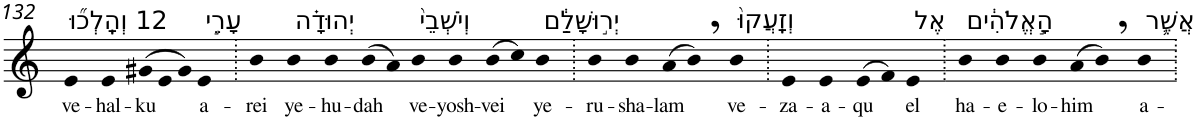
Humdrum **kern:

**kern	**text
*part1	*part1
*staff1	*staff1
*I"Piano	*
*I'Pno	*
!!LO:PB:g=z
*clefG2	*
*k[]	*
=132	=132
!LO:TX:a:t=12 וְהָֽלְכ֞וּ	!
!	!LO:LY:b
4e	ve-
!	!LO:LY:b
4e	-hal-
*Xtuplet	*
!	!LO:LY:b
(>12g#X	-ku
12e	.
12g#)	.
!LO:TX:a:t=עָרֵ֣י	!
!	!LO:LY:b
4e	a-
=133.	=133.
!	!LO:LY:b
4b	-rei
!LO:TX:a:t=יְהוּדָ֗ה	!
!	!LO:LY:b
4b	ye-
!	!LO:LY:b
4b	-hu-
!	!LO:LY:b
(>8b	-dah
8a)	.
!LO:TX:a:t=וְיֹשְׁבֵי֙	!
!	!LO:LY:b
4b	ve-
!	!LO:LY:b
4b	-yosh-
!	!LO:LY:b
(>8b	-vei
8cc)	.
!LO:TX:a:t=יְר֣וּשָׁלִַ֔ם	!
!	!LO:LY:b
4b	ye-
=134.	=134.
!	!LO:LY:b
4b	-ru-
!	!LO:LY:b
4b	-sha-
!	!LO:LY:b
(>8a	-lam
8b,)	.
!LO:TX:a:t=וְזָֽעֲקוּ֙	!
!	!LO:LY:b
4b	ve-
=135.	=135.
!	!LO:LY:b
4e	-za-
!	!LO:LY:b
4e	-a-
!	!LO:LY:b
(>8e	-qu
8f)	.
!LO:TX:a:t=אֶל	!
!	!LO:LY:b
4e	el
=136.	=136.
!LO:TX:a:t=הָ֣אֱלֹהִ֔ים	!
!	!LO:LY:b
4b	ha-
!	!LO:LY:b
4b	-e-
!	!LO:LY:b
4b	-lo-
!	!LO:LY:b
(>8a	-him
8b,)	.
!LO:TX:a:t=אֲשֶׁ֛ר	!
!	!LO:LY:b
4b	a-
=.	=.
*-	*-
